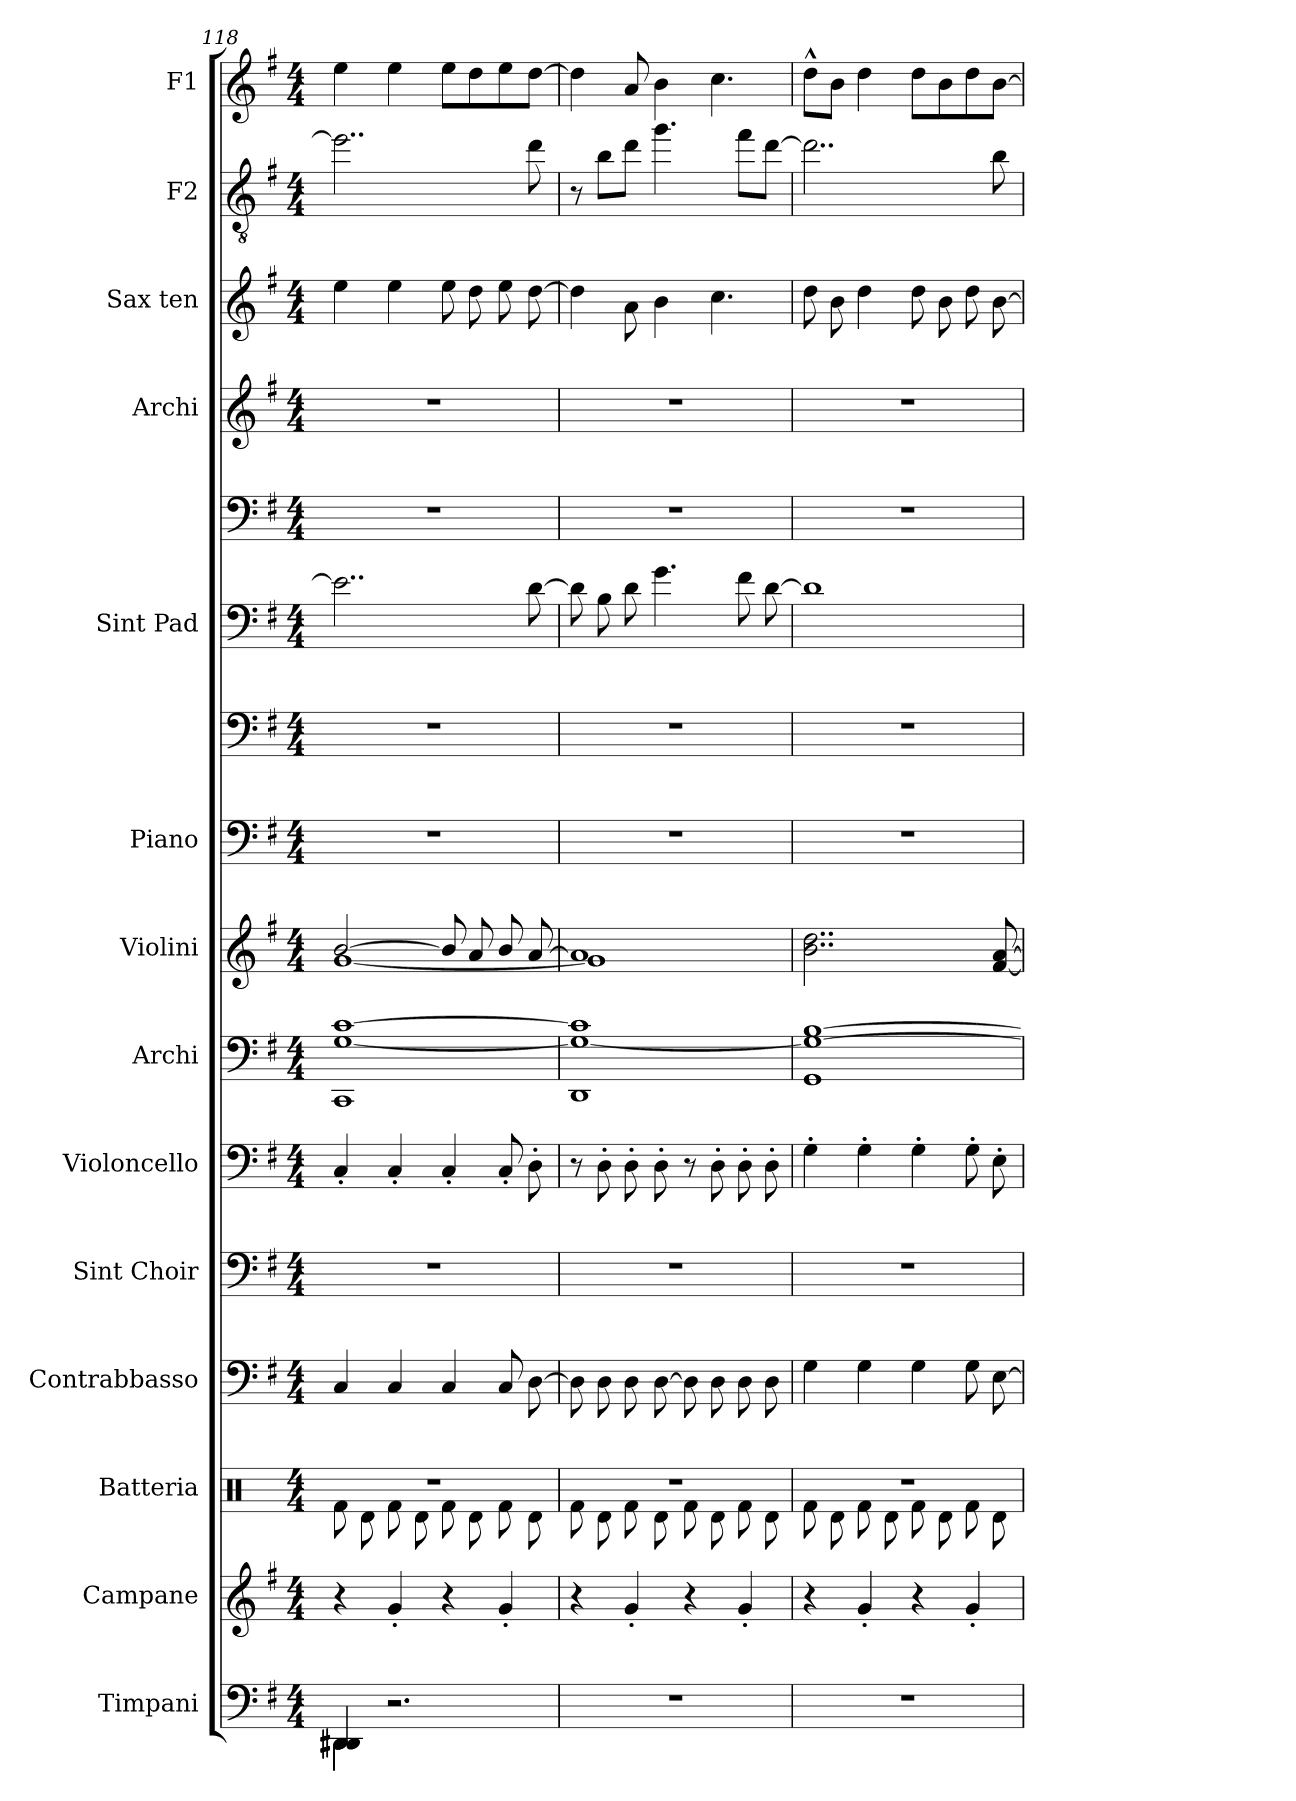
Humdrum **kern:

**kern	**kern	**kern	**kern	**kern	**kern	**kern	**kern	**kern	**kern	**kern	**kern	**kern	**kern	**kern	**kern
*part14	*part13	*part12	*part11	*part10	*part9	*part8	*part7	*part6	*part6	*part5	*part5	*part4	*part3	*part2	*part1
*staff16	*staff15	*staff14	*staff13	*staff12	*staff11	*staff10	*staff9	*staff8	*staff7	*staff6	*staff5	*staff4	*staff3	*staff2	*staff1
*I"Timpani	*I"Campane	*I"Batteria	*I"Contrabbasso	*I"Sint Choir	*I"Violoncello	*I"Archi	*I"Violini	*I"Piano	*	*I"Sint Pad	*	*I"Archi	*I"Sax ten	*I"F2	*I"F1
*I'Tmp	*I'Cmp	*I'Batt	*I'Cb	*I'Sint	*I'Vc	*I'Ar	*I'Vl.	*	*	*I'Sint	*	*I'Ar	*I'Sax.t	*I'F2	*I'F1
!!LO:LB:g=z
*clefF4	*clefG2	*clefX	*clefF4	*clefF4	*clefF4	*clefF4	*clefG2	*clefF4	*clefF4	*clefF4	*clefF4	*clefG2	*clefG2	*clefGv2	*clefG2
*	*	*	*ITrd7c12	*	*	*	*	*	*	*	*	*	*ITrd8c14	*ITrd8c14	*
*k[f#]	*k[f#]	*k[]	*k[f#]	*k[f#]	*k[f#]	*k[f#]	*k[f#]	*k[f#]	*k[f#]	*k[f#]	*k[f#]	*k[f#]	*k[f#]	*k[f#]	*k[f#]
*M4/4	*M4/4	*M4/4	*M4/4	*M4/4	*M4/4	*M4/4	*M4/4	*M4/4	*M4/4	*M4/4	*M4/4	*M4/4	*M4/4	*M4/4	*M4/4
=118	=118	=118	=118	=118	=118	=118	=118	=118	=118	=118	=118	=118	=118	=118	=118
*^	*	*^	*	*	*	*	*^	*	*	*	*	*	*	*	*
*	*^	*	*	*	*	*	*	*	*	*	*	*	*	*	*	*	*	*
*	*	*^	*	*	*	*	*	*	*	*	*	*	*	*	*	*	*	*	*
4DD/ 4DD#X/	4DD#\	4DD#/	4DD#\	4r	1r	8Rf\	4CC/	1r	4C'/	1CC [1G [1c	[2b/	[1g	1r	1r	2..e\]	1r	1r	4e\	2..e\]	4ee\
.	.	.	.	.	.	8Rd\	.	.	.	.	.	.	.	.	.	.	.	.	.	.
2.r	2.r	2.r	2.r	4g'/	.	8Rf\	4CC/	.	4C'/	.	.	.	.	.	.	.	.	4e\	.	4ee\
.	.	.	.	.	.	8Rd\	.	.	.	.	.	.	.	.	.	.	.	.	.	.
.	.	.	.	4r	.	8Rf\	4CC/	.	4C'/	.	8b/]	.	.	.	.	.	.	8e\	.	8ee\L
.	.	.	.	.	.	8Rd\	.	.	.	.	8a/	.	.	.	.	.	.	8d\	.	8dd\
.	.	.	.	4g'/	.	8Rf\	8CC/	.	8C'/	.	8b/	.	.	.	.	.	.	8e\	.	8ee\
.	.	.	.	.	.	8Rd\	[8DD\	.	8D'\	.	[8a/	.	.	.	[8d\	.	.	[8d\	8d\	[8dd\J
*v	*v	*v	*v	*	*	*	*	*	*	*	*	*	*	*	*	*	*	*	*	*
=119	=119	=119	=119	=119	=119	=119	=119	=119	=119	=119	=119	=119	=119	=119	=119	=119	=119
1r	4r	1r	8Rf\	8DD\]	1r	8r	1DD 1G_ 1c]	1a]	1g]	1r	1r	8d\]	1r	1r	4d\]	8r	4dd\]
.	.	.	8Rd\	8DD\	.	8D'\	.	.	.	.	.	8B\	.	.	.	8B\L	.
.	4g'/	.	8Rf\	8DD\	.	8D'\	.	.	.	.	.	8d\	.	.	8A\	8d\J	8a/
.	.	.	8Rd\	[8DD\	.	8D'\	.	.	.	.	.	4.g\	.	.	4B\	4.g\	4b\
.	4r	.	8Rf\	8DD\]	.	8r	.	.	.	.	.	.	.	.	.	.	.
.	.	.	8Rd\	8DD\	.	8D'\	.	.	.	.	.	.	.	.	4.c\	.	4.cc\
.	4g'/	.	8Rf\	8DD\	.	8D'\	.	.	.	.	.	8f#\	.	.	.	8f#\L	.
.	.	.	8Rd\	8DD\	.	8D'\	.	.	.	.	.	[8d\	.	.	.	[8d\J	.
*	*	*	*	*	*	*	*	*v	*v	*	*	*	*	*	*	*	*
=120	=120	=120	=120	=120	=120	=120	=120	=120	=120	=120	=120	=120	=120	=120	=120	=120
1r	4r	1r	8Rf\	4GG\	1r	4G'\	1GG 1G_ [1B	2..b\ 2..dd\	1r	1r	1d]	1r	1r	8d\	2..d\]	8dd^^i\L
.	.	.	8Rd\	.	.	.	.	.	.	.	.	.	.	8B\	.	8bi\J
.	4g'/	.	8Rf\	4GG\	.	4G'\	.	.	.	.	.	.	.	4d\	.	4dd\
.	.	.	8Rd\	.	.	.	.	.	.	.	.	.	.	.	.	.
.	4r	.	8Rf\	4GG\	.	4G'\	.	.	.	.	.	.	.	8d\	.	8dd\L
.	.	.	8Rd\	.	.	.	.	.	.	.	.	.	.	8B\	.	8b\
.	4g'/	.	8Rf\	8GG\	.	8G'\	.	.	.	.	.	.	.	8d\	.	8dd\
.	.	.	8Rd\	[8EE\	.	8E'\	.	[8f#/ [8a/	.	.	.	.	.	[8B\	8B\	[8b\J
*	*	*v	*v	*	*	*	*	*	*	*	*	*	*	*	*	*
=	=	=	=	=	=	=	=	=	=	=	=	=	=	=	=
*-	*-	*-	*-	*-	*-	*-	*-	*-	*-	*-	*-	*-	*-	*-	*-
